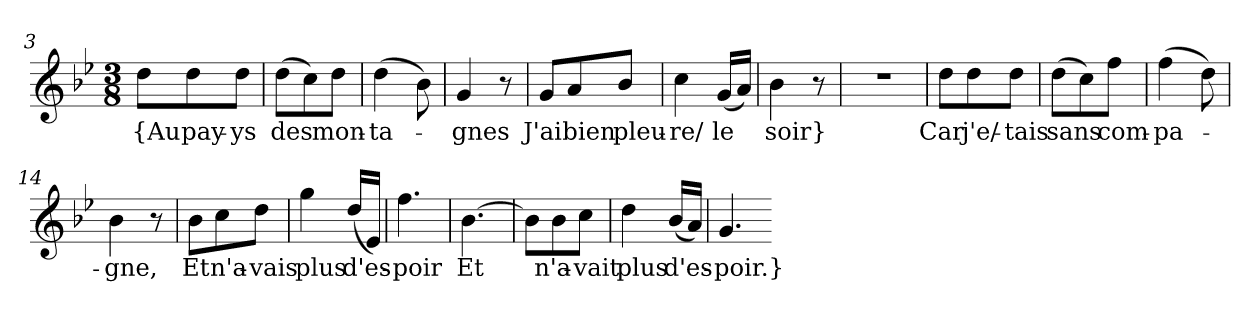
**kern	**text
*part1	*part1
*staff1	*staff1
*clefG2	*
*k[b-e-]	*
*M3/8	*
=3	=3
8dd\L	{Au
8dd\	pay-
8dd\J	-ys
=4	=4
(8dd\L	des
8cc\)	.
8dd\J	mon-
=5	=5
(4dd	-ta-
8b-)	.
=6	=6
4g	-gnes
8r	.
=7	=7
8g/L	J'ai
8a/	bien
8b-/J	pleu-
=8	=8
4cc	-re/
(16g/LL	le
16a/JJ)	.
=9	=9
4b-	soir}
8r	.
=10	=10
4.r	.
=11	=11
8dd\L	Car
8dd\	j'e/-
8dd\J	-tais
=12	=12
(8dd\L	sans
8cc\)	.
8ff\J	com-
=13	=13
(4ff	-pa-
8dd)	.
=14	=14
4b-	-gne,
8r	.
=15	=15
8b-\L	Et
8cc\	n'a-
8dd\J	-vais
=16	=16
4gg	plus
(16dd/LL	d'es-
16e-/JJ)	.
=17	=17
4.ff	-poir
=18	=18
[4.b-	Et
=19	=19
8b-\L]	.
8b-\	n'a-
8cc\J	-vait
=20	=20
4dd	plus
(16b-/LL	d'es-
16a/JJ)	.
=21	=21
4.g	poir.}
=-	=-
*-	*-
